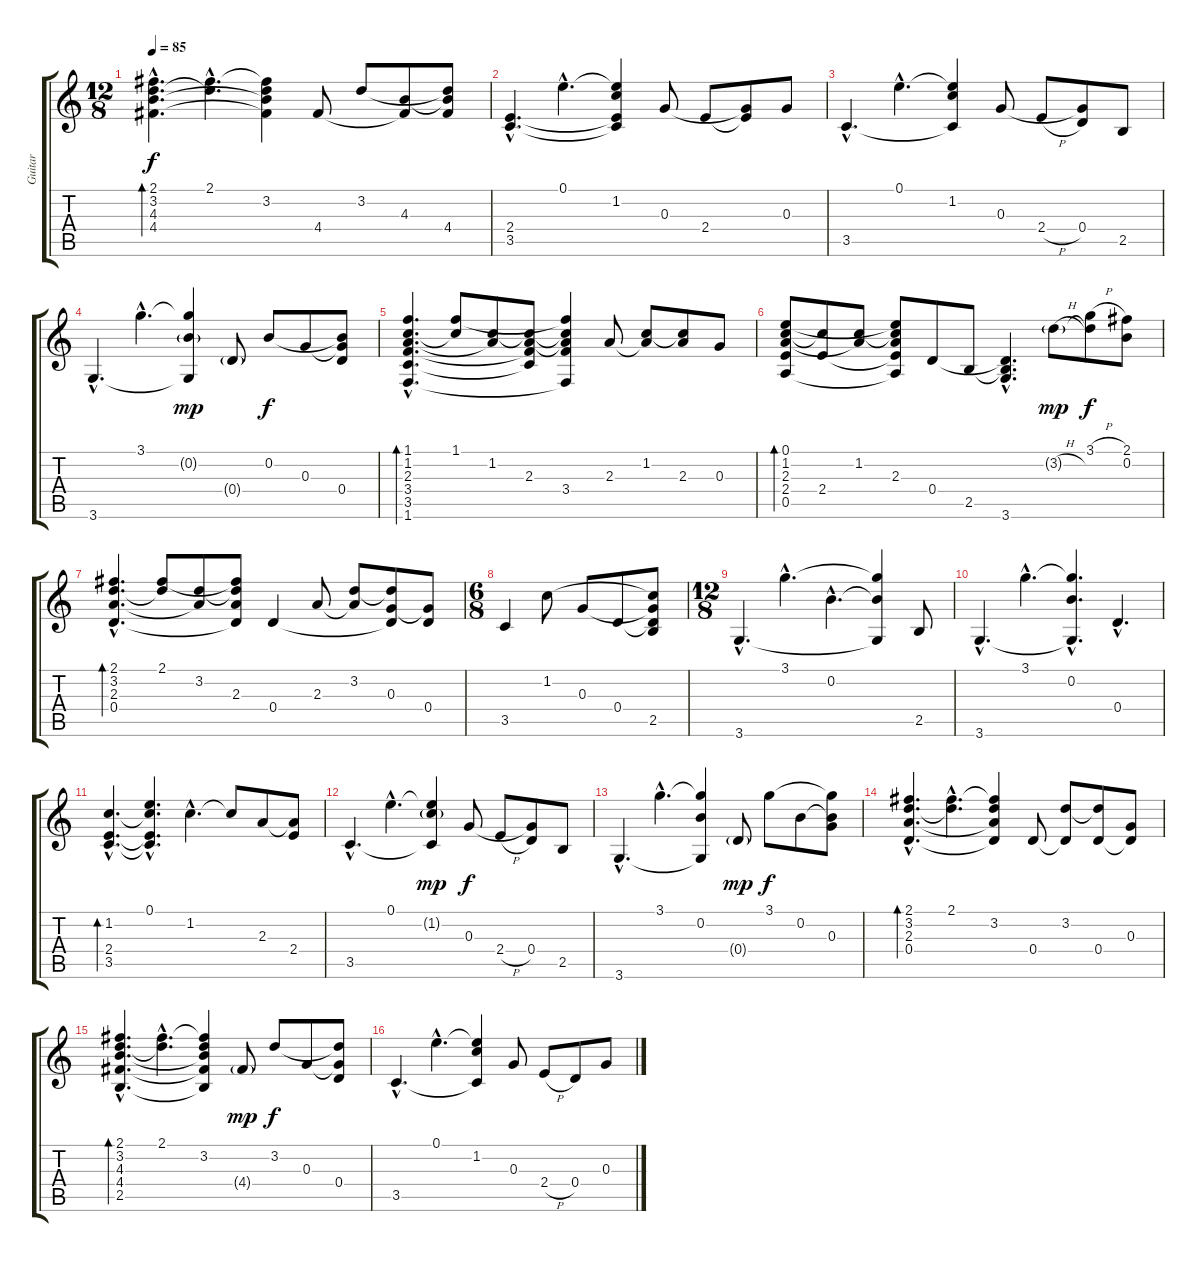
\track ("Guitar" "Guitar") {instrument acousticguitarsteel}
\staff {score tabs}
\tuning (E4 B3 G3 D3 A2 E2) {hide}
\ts (12 8)
\tempo 85
\clef g2
\ks c
(2.1{hac} 3.2{hac} 4.3{hac} 4.4{hac}).4{d bd 240 dy f} (2.1{hac} 3.2{hac t}).4{d} (2.1{t} 3.2 4.3{t} 4.4{t}).4 4.4.8 3.2.8 (4.3 4.4{t}).8 (3.2{t} 4.3{t} 4.4).8 |
(2.4{hac} 3.5{hac}).4{d} 0.1{hac}.4{d} (0.1{t} 1.2 2.4{t} 3.5{t}).4 0.3.8 2.4.8 (0.3{t} 2.4{t}).8 0.3.8 |
3.5{hac}.4{d} 0.1{hac}.4{d} (0.1{t} 1.2 3.5{t}).4 0.3.8 2.4{h}.8 (0.3{t} 0.4).8 2.5.8 |
3.6{hac}.4{d} 3.1{hac}.4{d} (3.1{t} 0.2{g} 3.6{t}).4{dy mp} 0.4{g}.8 0.2.8{dy f} 0.3.8 (0.2{t} 0.3{t} 0.4).8 |
(1.1{hac} 1.2{hac} 2.3{hac} 3.4{hac} 3.5{hac} 1.6{hac}).4{d bd 240} (1.1 1.2{t}).8 (1.2 2.3{t}).8 (1.2{t} 2.3 3.4{t} 3.5{t}).8 (1.1{t} 1.2{t} 2.3{t} 3.4 1.6{t}).4 2.3.8 (1.2 2.3{t}).8 (1.2{t} 2.3).8 0.3.8 |
(0.1 1.2 2.3 2.4 0.5).8{bd 120} (1.2{t} 2.4).8 (1.2 2.3{t}).8 (0.1{t} 1.2{t} 2.3 2.4{t} 0.5{t}).8 0.4.8 2.5.8 (0.4{hac t} 2.5{hac t} 3.6{hac}).4{d} 3.2{h g}.8{dy mp} (3.1{h} 3.2{t}).8{dy f} (2.1 0.2).8 |
(2.1{hac} 3.2{hac} 2.3{hac} 0.4{hac}).4{d bd 120} (2.1 3.2{t}).8 (3.2 2.3{t}).8 (2.1{t} 3.2{t} 2.3 0.4{t}).8 0.4.4 2.3.8 (3.2 2.3{t}).8 (3.2{t} 0.3 0.4{t}).8 (0.3{t} 0.4).8 |
\ts (6 8)
3.5.4 1.2.8 0.3.8 0.4.8 (1.2{t} 0.3{t} 0.4{t} 2.5).8 |
\ts (12 8)
3.6{hac}.4{d} 3.1{hac}.4{d} 0.2{hac}.4{d} (3.1{t} 0.2{t} 3.6{t}).4 2.5.8 |
3.6{hac}.4{d} 3.1{hac}.4{d} (3.1{hac t} 0.2{hac} 3.6{hac t}).4{d} 0.4{hac}.4{d} |
(1.2{hac} 2.4{hac} 3.5{hac}).4{d bd 240} (0.1{hac} 1.2{hac t} 2.4{hac t} 3.5{hac t}).4{d} 1.2{hac}.4{d} 1.2{t}.8 2.3.8 (2.3{t} 2.4).8 |
3.5{hac}.4{d} 0.1{hac}.4{d} (0.1{t} 1.2{g} 3.5{t}).4{dy mp} 0.3.8{dy f} 2.4{h}.8 (0.3{t} 0.4).8 2.5.8 |
3.6{hac}.4{d} 3.1{hac}.4{d} (3.1{t} 0.2 3.6{t}).4 0.4{g}.8{dy mp} 3.1.8{dy f} 0.2.8 (3.1{t} 0.2{t} 0.3).8 |
(2.1{hac} 3.2{hac} 2.3{hac} 0.4{hac}).4{d bd 240} (2.1{hac} 3.2{hac t}).4{d} (2.1{t} 3.2 2.3{t} 0.4{t}).4 0.4.8 (3.2 0.4{t}).8 (3.2{t} 0.4).8 (0.3 0.4{t}).8 |
(2.1{hac} 3.2{hac} 4.3{hac} 4.4{hac} 2.5{hac}).4{d bd 240} (2.1{hac} 3.2{hac t}).4{d} (2.1{t} 3.2 4.3{t} 4.4{t} 2.5{t}).4 4.4{g}.8{dy mp} 3.2.8{dy f} 0.3.8 (3.2{t} 0.3{t} 0.4).8 |
3.5{hac}.4{d} 0.1{hac}.4{d} (0.1{t} 1.2 3.5{t}).4 0.3.8 2.4{h}.8 0.4.8 0.3.8
